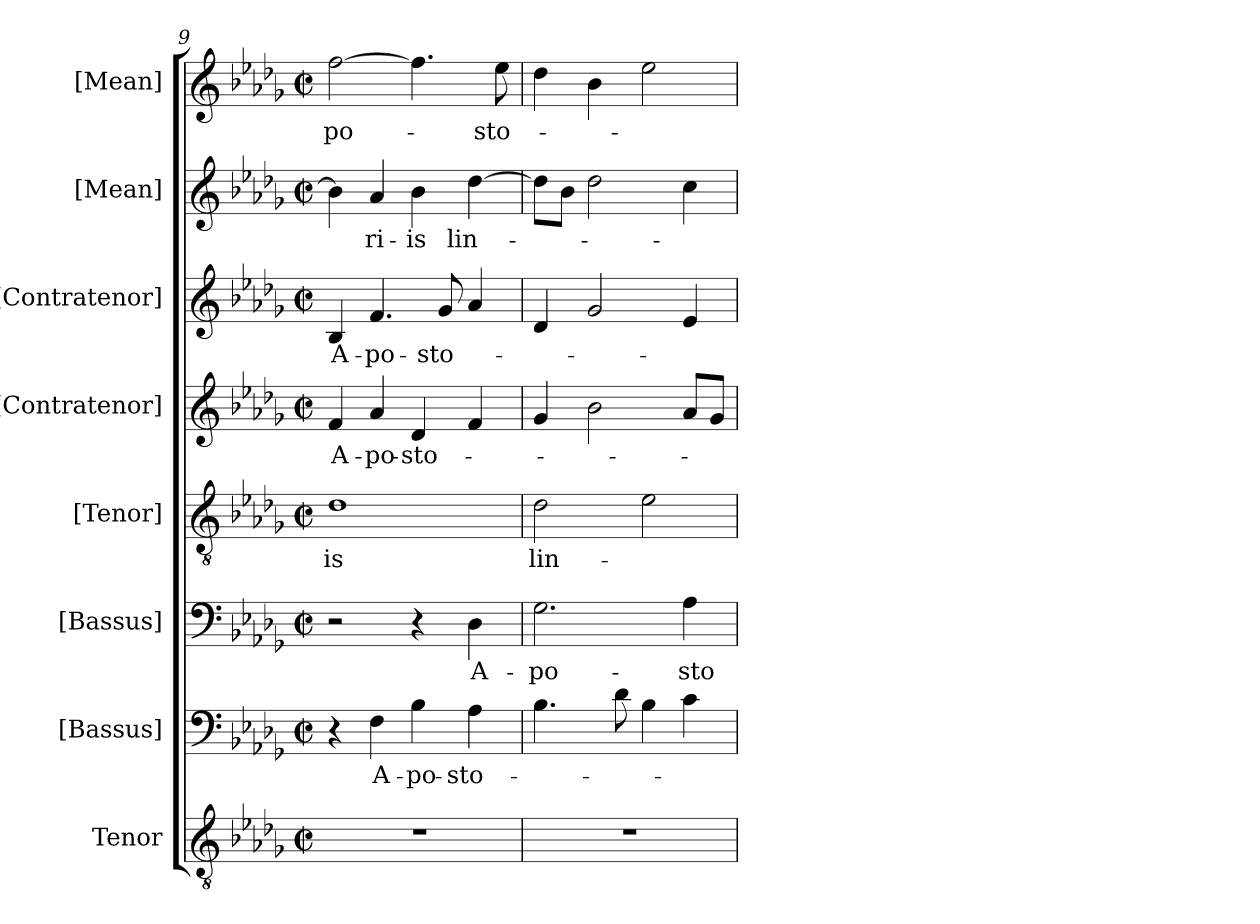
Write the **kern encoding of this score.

**kern	**kern	**text	**kern	**text	**kern	**text	**kern	**text	**kern	**text	**kern	**text	**kern	**text
*part8	*part7	*part7	*part6	*part6	*part5	*part5	*part4	*part4	*part3	*part3	*part2	*part2	*part1	*part1
*staff8	*staff7	*staff7	*staff6	*staff6	*staff5	*staff5	*staff4	*staff4	*staff3	*staff3	*staff2	*staff2	*staff1	*staff1
*I"Tenor	*I"[Bassus]	*	*I"[Bassus]	*	*I"[Tenor]	*	*I"[Contratenor]	*	*I"[Contratenor]	*	*I"[Mean]	*	*I"[Mean]	*
*	*	*	*	*	*I'T.	*	*	*	*	*	*	*	*	*
*clefGv2	*clefF4	*	*clefF4	*	*clefGv2	*	*clefG2	*	*clefG2	*	*clefG2	*	*clefG2	*
*ITrd7c12	*	*	*	*	*ITrd7c12	*	*ITrd7c12	*	*ITrd7c12	*	*	*	*	*
*k[b-e-a-d-g-]	*k[b-e-a-d-g-]	*	*k[b-e-a-d-g-]	*	*k[b-e-a-d-g-]	*	*k[b-e-a-d-g-]	*	*k[b-e-a-d-g-]	*	*k[b-e-a-d-g-]	*	*k[b-e-a-d-g-]	*
*b-:	*b-:	*	*b-:	*	*b-:	*	*b-:	*	*b-:	*	*b-:	*	*b-:	*
*M2/2	*M2/2	*	*M2/2	*	*M2/2	*	*M2/2	*	*M2/2	*	*M2/2	*	*M2/2	*
*met(c|)	*met(c|)	*	*met(c|)	*	*met(c|)	*	*met(c|)	*	*met(c|)	*	*met(c|)	*	*met(c|)	*
=9	=9	=9	=9	=9	=9	=9	=9	=9	=9	=9	=9	=9	=9	=9
!	!	!	!	!	!	!LO:LY:b:color=#000000	!	!	!	!	!	!	!	!
!	!	!	!	!	!	!	!	!LO:LY:b:color=#000000	!	!	!	!	!	!
!	!	!	!	!	!	!	!	!	!	!LO:LY:b:color=#000000	!	!	!	!
!	!	!	!	!	!	!	!	!	!	!	!	!	!	!LO:LY:b:color=#000000
1r	4r	.	2r	.	1D-i	-is	4Fi/	A-	4BB-i/	A-	4b-i\]	.	[>2ffi\	-po-
!	!	!LO:LY:b:color=#000000	!	!	!	!	!	!	!	!	!	!	!	!
!	!	!	!	!	!	!	!	!LO:LY:b:color=#000000	!	!	!	!	!	!
!	!	!	!	!	!	!	!	!	!	!LO:LY:b:color=#000000	!	!	!	!
!	!	!	!	!	!	!	!	!	!	!	!	!LO:LY:b:color=#000000	!	!
.	4Fi\	A-	.	.	.	.	4A-i/	-po-	4.Fi/	-po-	4a-i/	-ri-	.	.
!	!	!LO:LY:b:color=#000000	!	!	!	!	!	!	!	!	!	!	!	!
!	!	!	!	!	!	!	!	!LO:LY:b:color=#000000	!	!	!	!	!	!
!	!	!	!	!	!	!	!	!	!	!	!	!LO:LY:b:color=#000000	!	!
.	4B-i\	-po-	4r	.	.	.	4D-i/	-sto-	.	.	4b-i\	-is	4.ffi\]	.
!	!	!	!	!	!	!	!	!	!	!LO:LY:b:color=#000000	!	!	!	!
.	.	.	.	.	.	.	.	.	8G-i/	-sto-	.	.	.	.
!	!	!LO:LY:b:color=#000000	!	!	!	!	!	!	!	!	!	!	!	!
!	!	!	!	!LO:LY:b:color=#000000	!	!	!	!	!	!	!	!	!	!
!	!	!	!	!	!	!	!	!	!	!	!	!LO:LY:b:color=#000000	!	!
.	4A-i\	-sto-	4D-i\	A-	.	.	4Fi/	.	4A-i/	.	[>4dd-i\	lin-	.	.
!	!	!	!	!	!	!	!	!	!	!	!	!	!	!LO:LY:b:color=#000000
.	.	.	.	.	.	.	.	.	.	.	.	.	8ee-i\	-sto-
=10	=10	=10	=10	=10	=10	=10	=10	=10	=10	=10	=10	=10	=10	=10
!	!	!	!	!LO:LY:b:color=#000000	!	!	!	!	!	!	!	!	!	!
!	!	!	!	!	!	!LO:LY:b:color=#000000	!	!	!	!	!	!	!	!
1r	4.B-i\	.	2.G-i\	-po-	2D-i\	lin-	4G-i/	.	4D-i/	.	8dd-i\L]	.	4dd-i\	.
.	.	.	.	.	.	.	.	.	.	.	8b-i\J	.	.	.
.	.	.	.	.	.	.	2B-i\	.	2G-i/	.	2dd-i\	.	4b-i\	.
.	8d-i\	.	.	.	.	.	.	.	.	.	.	.	.	.
.	4B-i\	.	.	.	2E-i\	.	.	.	.	.	.	.	2ee-i\	.
!	!	!	!	!LO:LY:b:color=#000000	!	!	!	!	!	!	!	!	!	!
.	4ci\	.	4A-i\	-sto-	.	.	8A-i/L	.	4E-i/	.	4cci\	.	.	.
.	.	.	.	.	.	.	8G-i/J	.	.	.	.	.	.	.
=	=	=	=	=	=	=	=	=	=	=	=	=	=	=
*-	*-	*-	*-	*-	*-	*-	*-	*-	*-	*-	*-	*-	*-	*-
